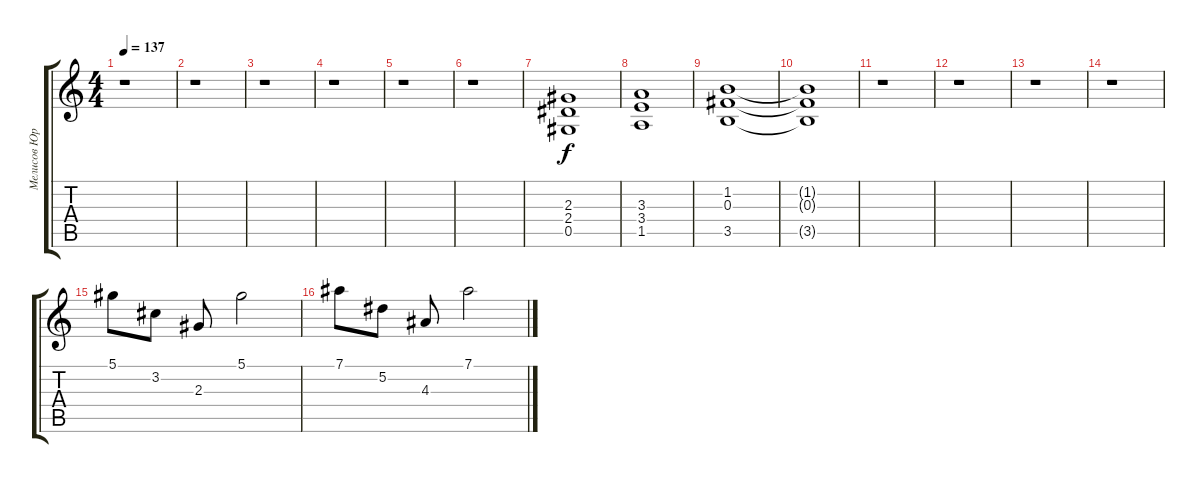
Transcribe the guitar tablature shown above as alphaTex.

\track ("Мелисов Юрий" "Мелисов Юр") {instrument distortionguitar}
\staff {score tabs}
\tuning (Eb4 Bb3 Gb3 Db3 Ab2 Eb2) {hide}
\ts (4 4)
\tempo 137
\clef g2
\ks c
r.1{dy f} |
r.1 |
r.1 |
r.1 |
r.1 |
r.1 |
(2.3 2.4 0.5).1 |
(3.3 3.4 1.5).1 |
(1.2 0.3 3.5).1 |
(1.2{t} 0.3{t} 3.5{t}).1 |
r.1{instrument acousticguitarsteel} |
r.1 |
r.1 |
r.1 |
5.1.8 3.2.8 2.3.8 5.1.2 |
7.1.8 5.2.8 4.3.8 7.1.2
